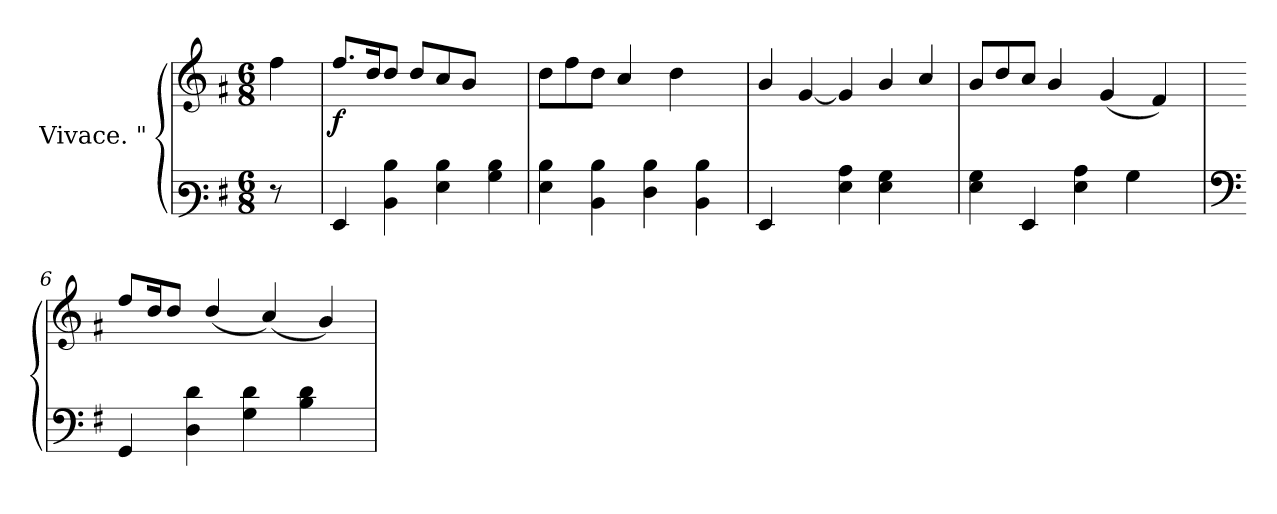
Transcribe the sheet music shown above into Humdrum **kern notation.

**kern	**kern	**dynam
*part1	*part1	*part1
*staff2	*staff1	*staff1/2
*I"Vivace. "	*	*
*clefF3	*clefG3	*
*k[f#]	*k[f#]	*
*M6/8	*M6/8	*
=1	=1	=1
8rE	4dd\	.
8ryy	.	.
=2	=2	=2
!	!	!LO:DY:b
4GG/	8.dd/L	f
.	16b/k	.
4D\ 4d\	8b/J	.
.	8b/L	.
4G\ 4d\	8a/	.
.	8g/J	.
4B\ 4d\	4ryy	.
=3	=3	=3
4G\ 4d\	8b\L	.
.	8dd\	.
4D\ 4d\	8b\J	.
.	4a/	.
4F#\ 4d\	.	.
.	4b\	.
4D\ 4d\	.	.
.	8ryy	.
=4	=4	=4
4GG/	4g/	.
4ryy	[>4e/	.
4G\ 4c\	4e/]	.
4G\ 4B\	4g/	.
4ryy	4a/	.
=5	=5	=5
4G\ 4B\	8g/L	.
.	8b/	.
4GG/	8a/J	.
.	4g/	.
4G\ 4c\	.	.
.	(>4e/	.
4B\	.	.
.	4d/)	.
8ryy	.	.
!!LO:LB:g=z
=6	=6	=6
*clefF4	*	*
4GG/	8dd/L	.
.	16b/k	.
.	8b/J	.
4D\ 4d\	.	.
.	(>4b/	.
4G\ 4d\	.	.
.	(>4a/)	.
4B\ 4d\	.	.
.	4g/)	.
16ryy	.	.
=	=	=
*-	*-	*-
